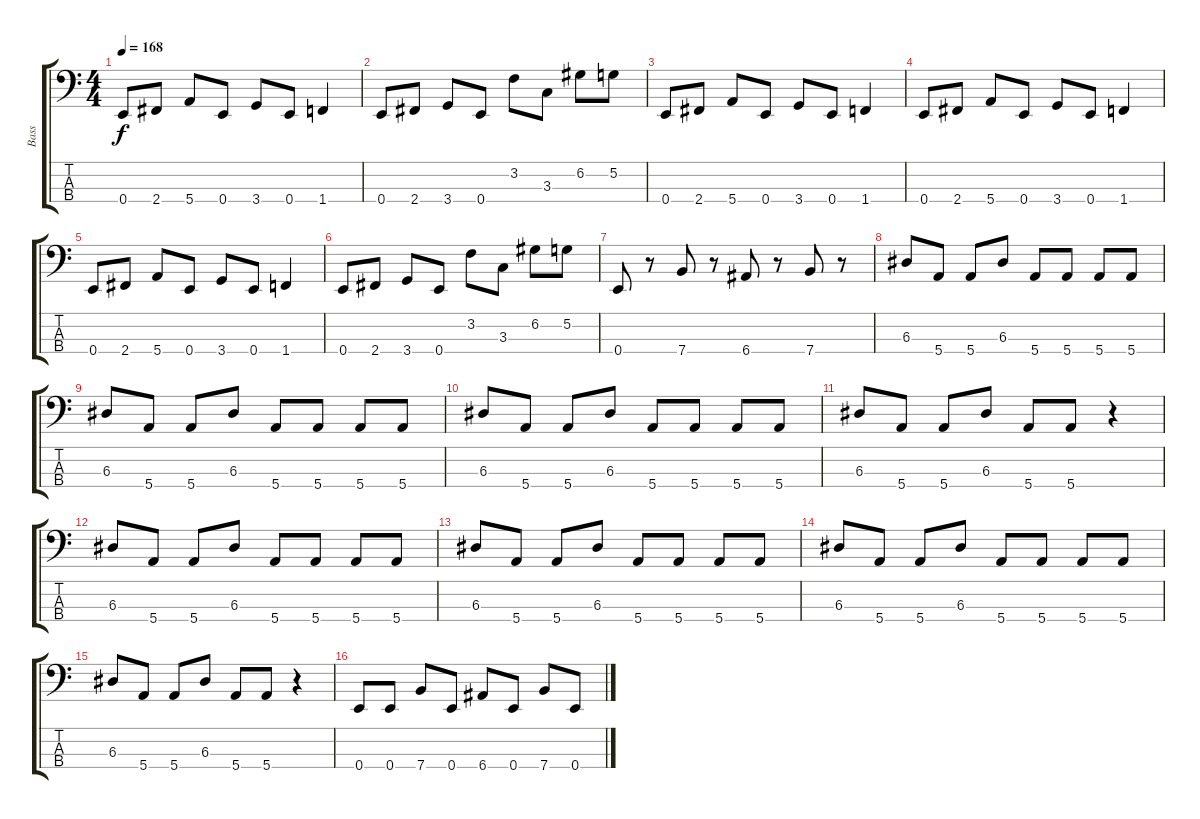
\track ("Bass" "Bass") {instrument electricbasspick}
\staff {score tabs}
\tuning (G2 D2 A1 E1) {hide}
\ts (4 4)
\tempo 168
\clef f4
\ks c
0.4.8{dy f} 2.4.8 5.4.8 0.4.8 3.4.8 0.4.8 1.4.4 |
0.4.8 2.4.8 3.4.8 0.4.8 3.2.8 3.3.8 6.2.8 5.2.8 |
0.4.8 2.4.8 5.4.8 0.4.8 3.4.8 0.4.8 1.4.4 |
0.4.8 2.4.8 5.4.8 0.4.8 3.4.8 0.4.8 1.4.4 |
0.4.8 2.4.8 5.4.8 0.4.8 3.4.8 0.4.8 1.4.4 |
0.4.8 2.4.8 3.4.8 0.4.8 3.2.8 3.3.8 6.2.8 5.2.8 |
0.4.8 r.8 7.4.8 r.8 6.4.8 r.8 7.4.8 r.8 |
6.3.8 5.4.8 5.4.8 6.3.8 5.4.8 5.4.8 5.4.8 5.4.8 |
6.3.8 5.4.8 5.4.8 6.3.8 5.4.8 5.4.8 5.4.8 5.4.8 |
6.3.8 5.4.8 5.4.8 6.3.8 5.4.8 5.4.8 5.4.8 5.4.8 |
6.3.8 5.4.8 5.4.8 6.3.8 5.4.8 5.4.8 r.4 |
6.3.8 5.4.8 5.4.8 6.3.8 5.4.8 5.4.8 5.4.8 5.4.8 |
6.3.8 5.4.8 5.4.8 6.3.8 5.4.8 5.4.8 5.4.8 5.4.8 |
6.3.8 5.4.8 5.4.8 6.3.8 5.4.8 5.4.8 5.4.8 5.4.8 |
6.3.8 5.4.8 5.4.8 6.3.8 5.4.8 5.4.8 r.4 |
0.4.8 0.4.8 7.4.8 0.4.8 6.4.8 0.4.8 7.4.8 0.4.8
